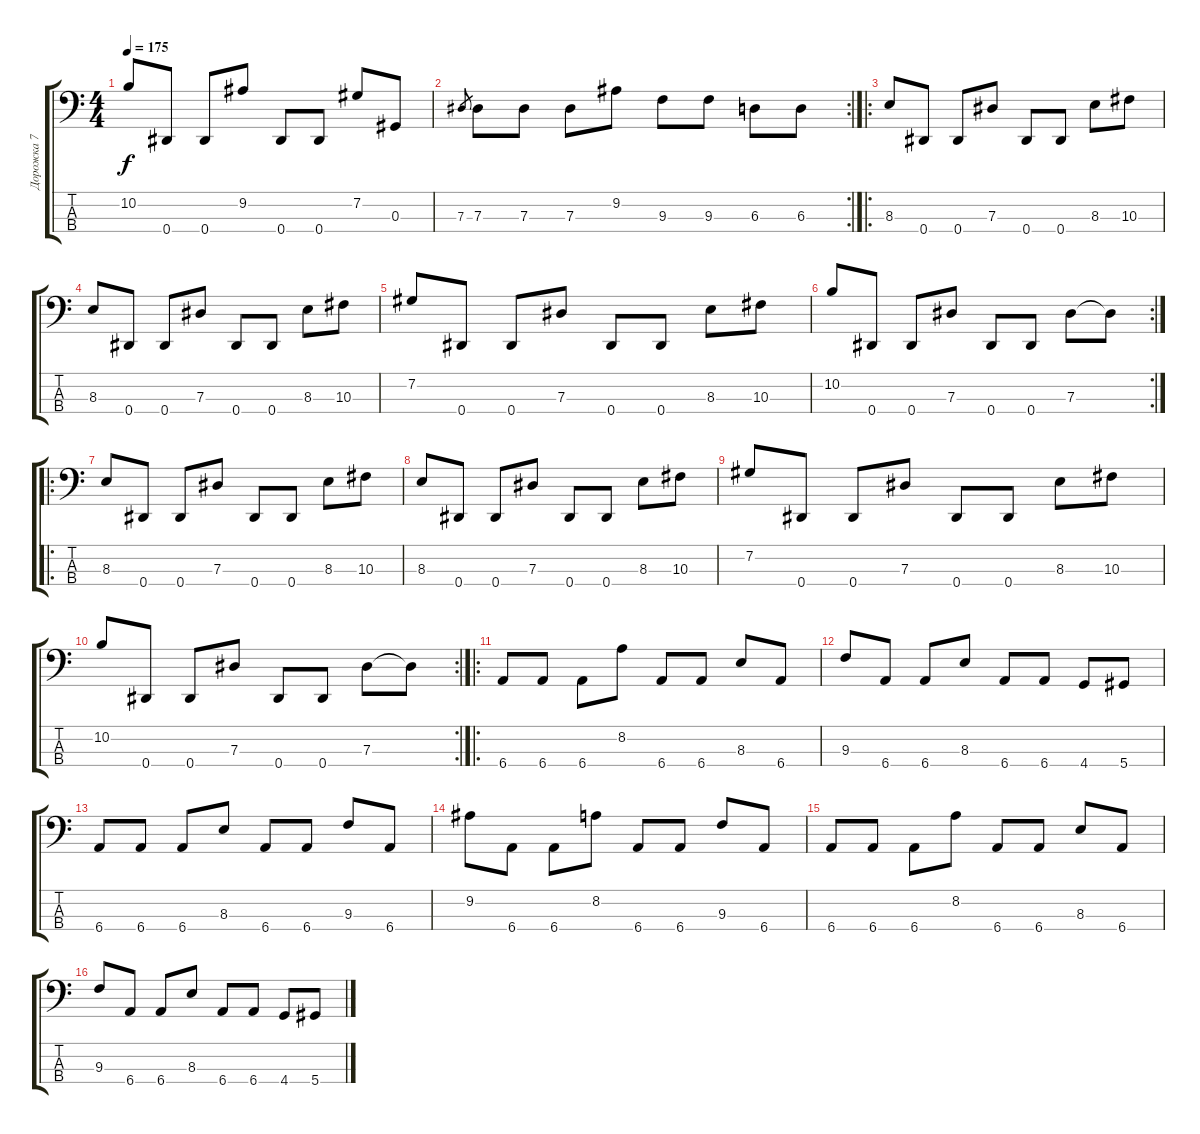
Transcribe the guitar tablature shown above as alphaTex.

\track ("Дорожка 7" "Дорожка 7") {instrument electricbassfinger}
\staff {score tabs}
\tuning (Gb2 Db2 Ab1 Eb1) {hide}
\ts (4 4)
\tempo 175
\clef f4
\ks c
10.2.8{dy f} 0.4.8 0.4.8 9.2.8 0.4.8 0.4.8 7.2.8 0.3.8 |
\rc 2
7.3.8{gr} 7.3.8 7.3.8 7.3.8 9.2.8 9.3.8 9.3.8 6.3.8 6.3.8 |
\ro
8.3.8 0.4.8 0.4.8 7.3.8 0.4.8 0.4.8 8.3.8 10.3.8 |
8.3.8 0.4.8 0.4.8 7.3.8 0.4.8 0.4.8 8.3.8 10.3.8 |
7.2.8 0.4.8 0.4.8 7.3.8 0.4.8 0.4.8 8.3.8 10.3.8 |
\rc 2
10.2.8 0.4.8 0.4.8 7.3.8 0.4.8 0.4.8 7.3.8 7.3{t}.8 |
\ro
8.3.8 0.4.8 0.4.8 7.3.8 0.4.8 0.4.8 8.3.8 10.3.8 |
8.3.8 0.4.8 0.4.8 7.3.8 0.4.8 0.4.8 8.3.8 10.3.8 |
7.2.8 0.4.8 0.4.8 7.3.8 0.4.8 0.4.8 8.3.8 10.3.8 |
\rc 2
10.2.8 0.4.8 0.4.8 7.3.8 0.4.8 0.4.8 7.3.8 7.3{t}.8 |
\ro
6.4.8 6.4.8 6.4.8 8.2.8 6.4.8 6.4.8 8.3.8 6.4.8 |
9.3.8 6.4.8 6.4.8 8.3.8 6.4.8 6.4.8 4.4.8 5.4.8 |
6.4.8 6.4.8 6.4.8 8.3.8 6.4.8 6.4.8 9.3.8 6.4.8 |
9.2.8 6.4.8 6.4.8 8.2.8 6.4.8 6.4.8 9.3.8 6.4.8 |
6.4.8 6.4.8 6.4.8 8.2.8 6.4.8 6.4.8 8.3.8 6.4.8 |
9.3.8 6.4.8 6.4.8 8.3.8 6.4.8 6.4.8 4.4.8 5.4.8
